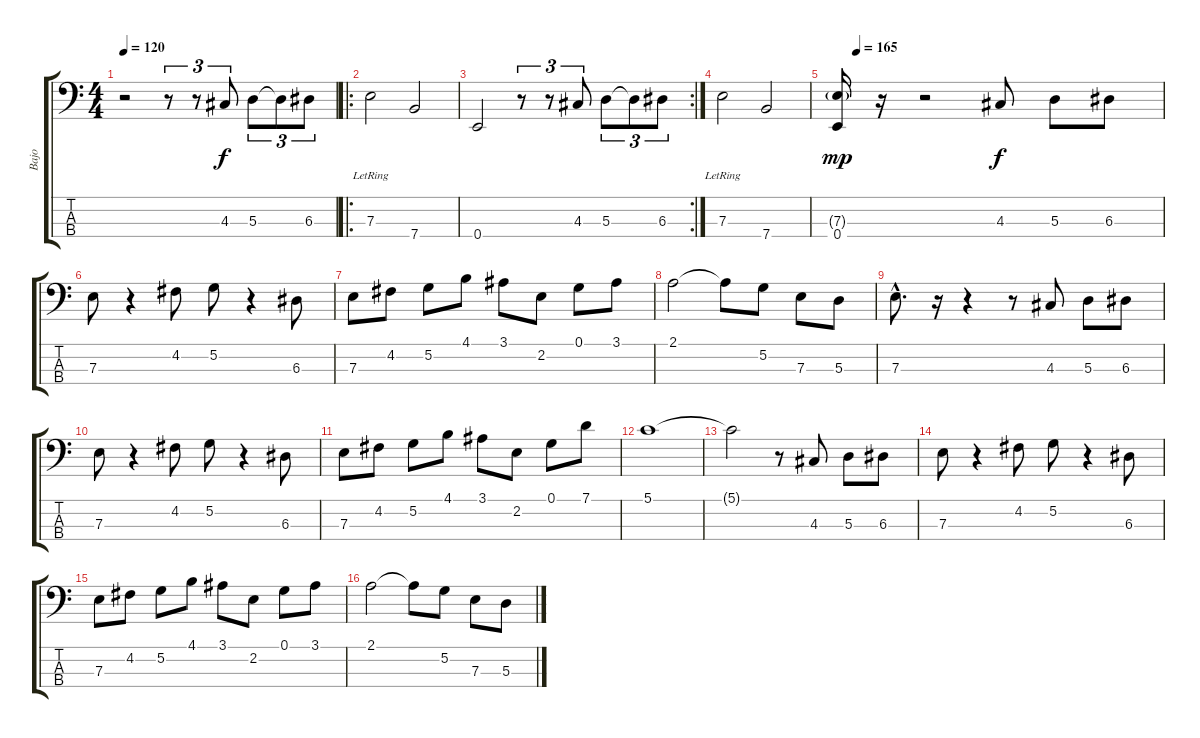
\track ("Bajo" "Bajo") {instrument acousticguitarnylon}
\staff {score tabs}
\tuning (G2 D2 A1 E1) {hide}
\ts (4 4)
\tempo 120
\clef f4
\ks c
r.2{dy f instrument acousticguitarnylon} r.8{tu (3 2)} r.8{tu (3 2)} 4.3.8{tu (3 2)} 5.3.8{tu (3 2)} 5.3{t}.8{tu (3 2)} 6.3.8{tu (3 2)} |
\ro
7.3{lr}.2 7.4.2 |
\rc 2
0.4.2 r.8{tu (3 2)} r.8{tu (3 2)} 4.3.8{tu (3 2)} 5.3.8{tu (3 2)} 5.3{t}.8{tu (3 2)} 6.3.8{tu (3 2)} |
7.3{lr}.2 7.4.2 |
\tempo (165 0.0625)
(7.3{g} 0.4).16{dy mp} r.16 r.2 4.3.8{dy f} 5.3.8 6.3.8 |
7.3.8 r.4 4.2.8 5.2.8 r.4 6.3.8 |
7.3.8 4.2.8 5.2.8 4.1.8 3.1.8 2.2.8 0.1.8 3.1.8 |
2.1.2 2.1{t}.8 5.2.8 7.3.8 5.3.8 |
7.3{hac}.8{d} r.16 r.4 r.8 4.3.8 5.3.8 6.3.8 |
7.3.8 r.4 4.2.8 5.2.8 r.4 6.3.8 |
7.3.8 4.2.8 5.2.8 4.1.8 3.1.8 2.2.8 0.1.8 7.1.8 |
5.1.1 |
5.1{t}.2 r.8 4.3.8 5.3.8 6.3.8 |
7.3.8 r.4 4.2.8 5.2.8 r.4 6.3.8 |
7.3.8 4.2.8 5.2.8 4.1.8 3.1.8 2.2.8 0.1.8 3.1.8 |
2.1.2 2.1{t}.8 5.2.8 7.3.8 5.3.8
